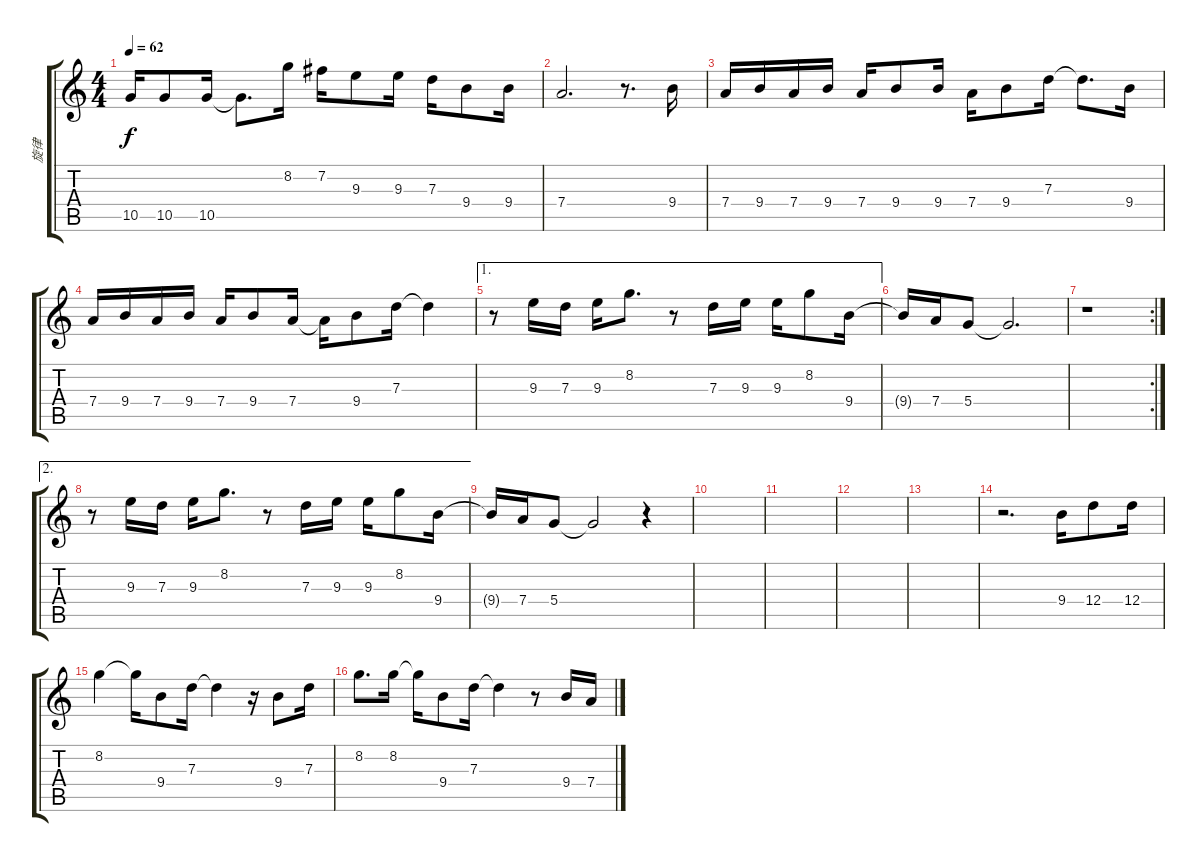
\track ("旋律" "旋律") {instrument acousticguitarnylon}
\staff {score tabs}
\tuning (E4 B3 G3 D3 A2 E2) {hide}
\ts (4 4)
\tempo 62
\clef g2
\ks c
10.5.16{dy f} 10.5.8 10.5.16 10.5{t}.8{d} 8.2.16 7.2.16 9.3.8 9.3.16 7.3.16 9.4.8 9.4.16 |
7.4.2{d} r.8{d} 9.4.16 |
7.4.16 9.4.16 7.4.16 9.4.16 7.4.16 9.4.8 9.4.16 7.4.16 9.4.8 7.3.16 7.3{t}.8{d} 9.4.16 |
7.4.16 9.4.16 7.4.16 9.4.16 7.4.16 9.4.8 7.4.16 7.4{t}.16 9.4.8 7.3.16 7.3{t}.4 |
\ae 1
r.8 9.3.16 7.3.16 9.3.16 8.2.8{d} r.8 7.3.16 9.3.16 9.3.16 8.2.8 9.4.16 |
9.4{t}.16 7.4.16 5.4.8 5.4{t}.2{d} |
\rc 2
r.1 |
\ae 2
r.8 9.3.16 7.3.16 9.3.16 8.2.8{d} r.8 7.3.16 9.3.16 9.3.16 8.2.8 9.4.16 |
9.4{t}.16 7.4.16 5.4.8 5.4{t}.2 r.4 |
|
|
|
|
r.2{d} 9.4.16 12.4.8 12.4.16 |
8.2.4 8.2{t}.16 9.4.8 7.3.16 7.3{t}.4 r.16 9.4.8 7.3.16 |
8.2.8{d} 8.2.16 8.2{t}.16 9.4.8 7.3.16 7.3{t}.4 r.8 9.4.16 7.4.16
